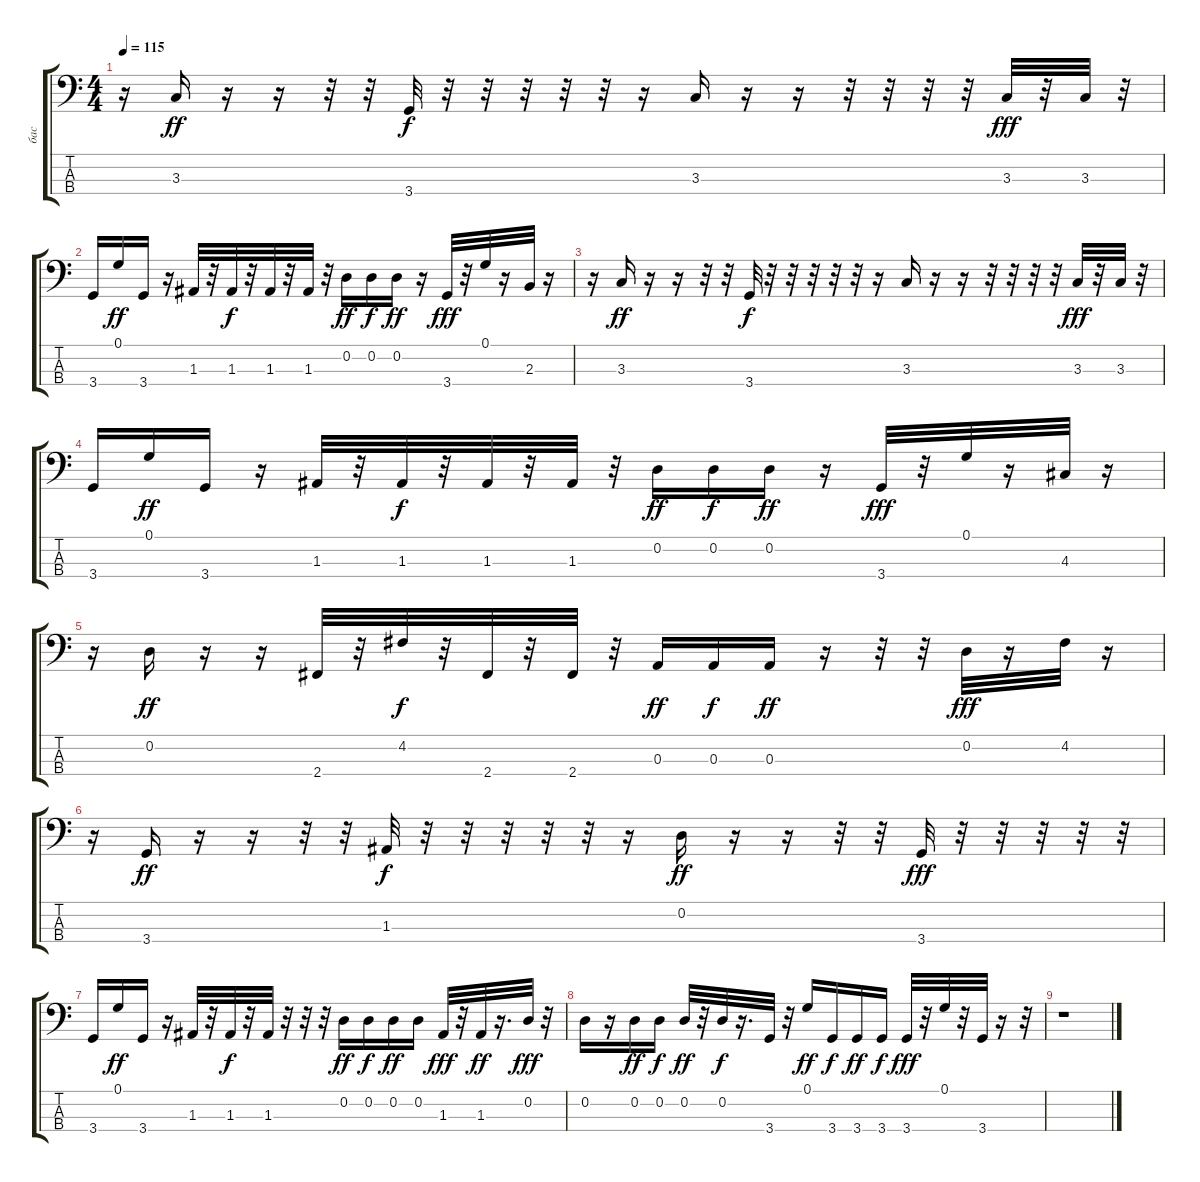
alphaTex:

\track ("бас" "бас") {instrument electricbassfinger}
\staff {score tabs}
\tuning (G2 D2 A1 E1) {hide}
\ts (4 4)
\tempo 115
\clef f4
\ks c
r.16{dy fff balance 16} 3.3.16{dy ff balance 0} r.16 r.16{balance 7} r.32{balance 6} r.32 3.4.32{dy f} r.32 r.32{balance 16} r.32 r.32 r.32 r.16{balance 0} 3.3.16{balance 2} r.16{balance 9} r.16 r.32 r.32 r.32 r.32 3.3.32{dy fff} r.32 3.3.32 r.32 |
3.4.16 0.1.16{dy ff} 3.4.16 r.16 1.3.32 r.32 1.3.32{dy f} r.32 1.3.32 r.32 1.3.32 r.32 0.2.16{dy ff} 0.2.16{dy f} 0.2.16{dy ff} r.16 3.4.32{dy fff} r.32 0.1.32 r.16 2.3.32 r.16 |
r.16 3.3.16{dy ff} r.16 r.16 r.32 r.32 3.4.32{dy f} r.32 r.32 r.32 r.32 r.32 r.16 3.3.16 r.16 r.16 r.32 r.32 r.32 r.32 3.3.32{dy fff} r.32 3.3.32 r.32 |
3.4.16 0.1.16{dy ff} 3.4.16 r.16 1.3.32 r.32 1.3.32{dy f} r.32 1.3.32 r.32 1.3.32 r.32 0.2.16{dy ff} 0.2.16{dy f} 0.2.16{dy ff} r.16 3.4.32{dy fff} r.32 0.1.32 r.16 4.3.32 r.16 |
r.16 0.2.16{dy ff} r.16 r.16 2.4.32 r.32 4.2.32{dy f} r.32 2.4.32 r.32 2.4.32 r.32 0.3.16{dy ff} 0.3.16{dy f} 0.3.16{dy ff} r.16 r.32 r.32 0.2.32{dy fff} r.16 4.2.32 r.16 |
r.16 3.4.16{dy ff} r.16 r.16 r.32 r.32 1.3.32{dy f} r.32 r.32 r.32 r.32 r.32 r.16 0.2.16{dy ff} r.16 r.16 r.32 r.32 3.4.32{dy fff} r.32 r.32 r.32 r.32 r.32 |
3.4.16 0.1.16{dy ff} 3.4.16 r.16 1.3.32 r.32 1.3.32{dy f} r.32 1.3.32 r.32 r.32 r.32 0.2.16{dy ff} 0.2.16{dy f} 0.2.16{dy ff balance 1} 0.2.16{balance 0} 1.3.32{dy fff balance 15} r.32 1.3.32{dy ff balance 0} r.16{d} 0.2.32{dy fff balance 0} r.32 |
0.2.16{balance 14} r.16 0.2.16{dy ff balance 16} 0.2.16{dy f balance 1} 0.2.32{dy ff} r.32 0.2.32{dy f} r.16{d} 3.4.32{balance 11} r.32 0.1.16{dy ff balance 2} 3.4.16{dy f} 3.4.16{dy ff balance 8} 3.4.16{dy f balance 6} 3.4.32{dy fff} r.32 0.1.32{balance 16} r.32 3.4.32{balance 2} r.16 r.32 |
r.1
